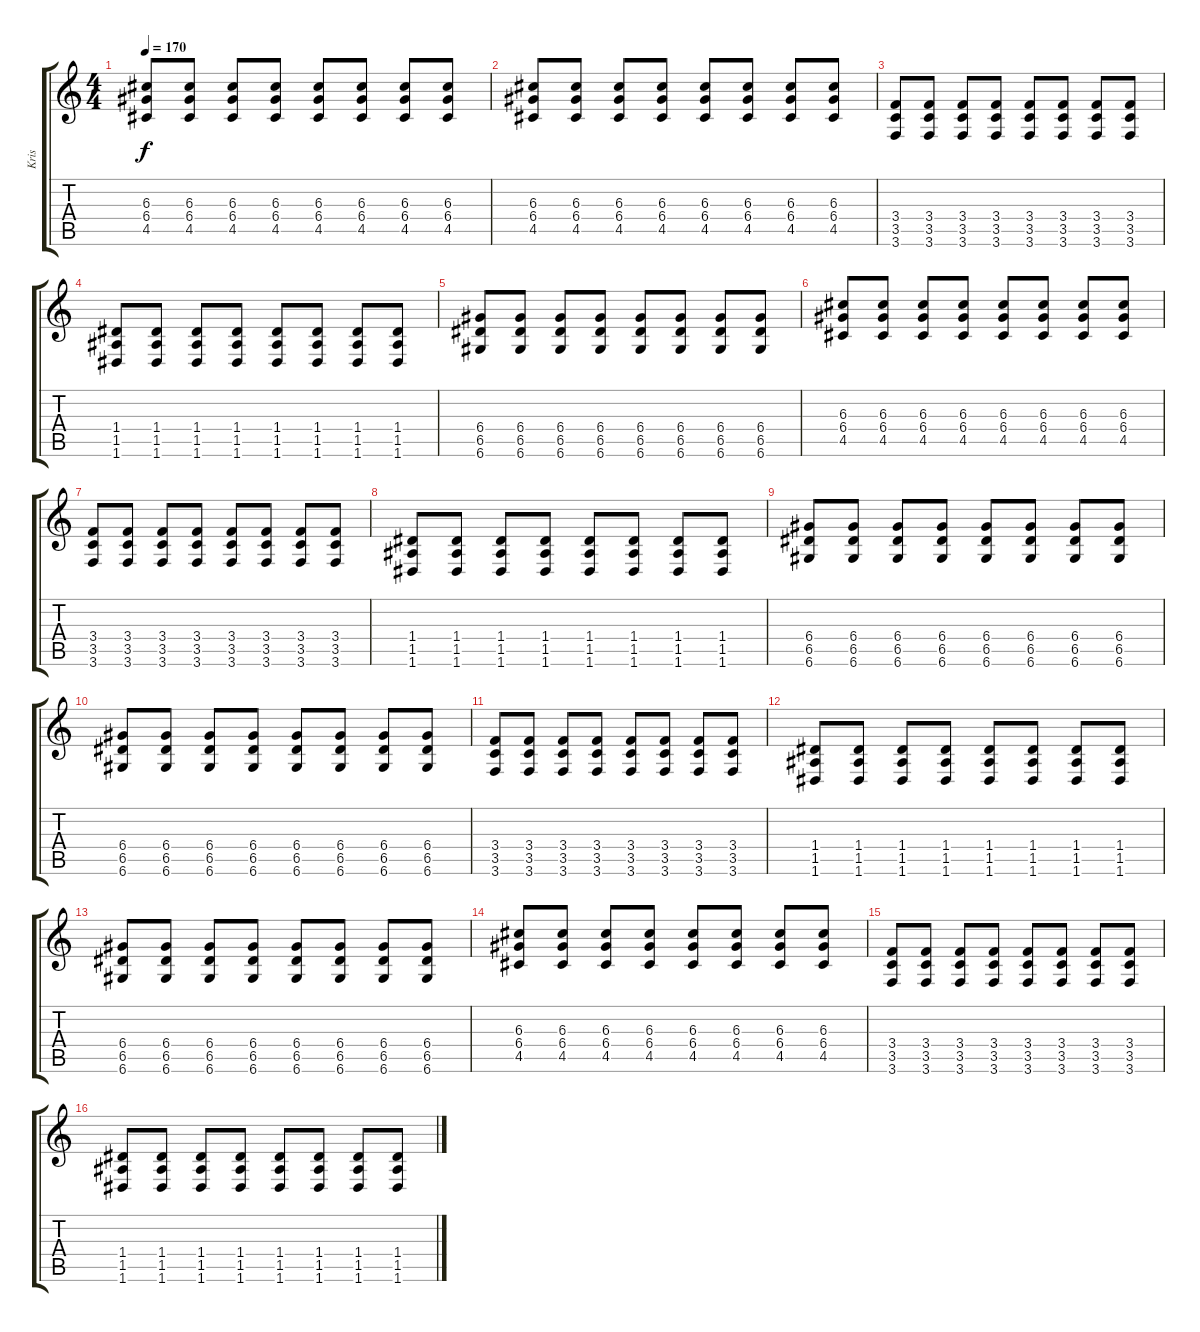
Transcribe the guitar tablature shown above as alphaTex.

\track ("Kris" "Kris") {instrument electricguitarmuted}
\staff {score tabs}
\tuning (E4 B3 G3 D3 A2 D2) {hide}
\ts (4 4)
\tempo 170
\clef g2
\ks c
(6.3 6.4 4.5).8{dy f} (6.3 6.4 4.5).8 (6.3 6.4 4.5).8 (6.3 6.4 4.5).8 (6.3 6.4 4.5).8 (6.3 6.4 4.5).8 (6.3 6.4 4.5).8 (6.3 6.4 4.5).8 |
(6.3 6.4 4.5).8 (6.3 6.4 4.5).8 (6.3 6.4 4.5).8 (6.3 6.4 4.5).8 (6.3 6.4 4.5).8 (6.3 6.4 4.5).8 (6.3 6.4 4.5).8 (6.3 6.4 4.5).8 |
(3.4 3.5 3.6).8{instrument distortionguitar} (3.4 3.5 3.6).8 (3.4 3.5 3.6).8 (3.4 3.5 3.6).8 (3.4 3.5 3.6).8 (3.4 3.5 3.6).8 (3.4 3.5 3.6).8 (3.4 3.5 3.6).8 |
(1.4 1.5 1.6).8 (1.4 1.5 1.6).8 (1.4 1.5 1.6).8 (1.4 1.5 1.6).8 (1.4 1.5 1.6).8 (1.4 1.5 1.6).8 (1.4 1.5 1.6).8 (1.4 1.5 1.6).8 |
(6.4 6.5 6.6).8 (6.4 6.5 6.6).8 (6.4 6.5 6.6).8 (6.4 6.5 6.6).8 (6.4 6.5 6.6).8 (6.4 6.5 6.6).8 (6.4 6.5 6.6).8 (6.4 6.5 6.6).8 |
(6.3 6.4 4.5).8 (6.3 6.4 4.5).8 (6.3 6.4 4.5).8 (6.3 6.4 4.5).8 (6.3 6.4 4.5).8 (6.3 6.4 4.5).8 (6.3 6.4 4.5).8 (6.3 6.4 4.5).8 |
(3.4 3.5 3.6).8{instrument distortionguitar} (3.4 3.5 3.6).8 (3.4 3.5 3.6).8 (3.4 3.5 3.6).8 (3.4 3.5 3.6).8 (3.4 3.5 3.6).8 (3.4 3.5 3.6).8 (3.4 3.5 3.6).8 |
(1.4 1.5 1.6).8 (1.4 1.5 1.6).8 (1.4 1.5 1.6).8 (1.4 1.5 1.6).8 (1.4 1.5 1.6).8 (1.4 1.5 1.6).8 (1.4 1.5 1.6).8 (1.4 1.5 1.6).8 |
(6.4 6.5 6.6).8 (6.4 6.5 6.6).8 (6.4 6.5 6.6).8 (6.4 6.5 6.6).8 (6.4 6.5 6.6).8 (6.4 6.5 6.6).8 (6.4 6.5 6.6).8 (6.4 6.5 6.6).8 |
(6.4 6.5 6.6).8 (6.4 6.5 6.6).8 (6.4 6.5 6.6).8 (6.4 6.5 6.6).8 (6.4 6.5 6.6).8 (6.4 6.5 6.6).8 (6.4 6.5 6.6).8 (6.4 6.5 6.6).8 |
(3.4 3.5 3.6).8{volume 11 instrument distortionguitar} (3.4 3.5 3.6).8 (3.4 3.5 3.6).8 (3.4 3.5 3.6).8 (3.4 3.5 3.6).8 (3.4 3.5 3.6).8 (3.4 3.5 3.6).8 (3.4 3.5 3.6).8 |
(1.4 1.5 1.6).8 (1.4 1.5 1.6).8 (1.4 1.5 1.6).8 (1.4 1.5 1.6).8 (1.4 1.5 1.6).8 (1.4 1.5 1.6).8 (1.4 1.5 1.6).8 (1.4 1.5 1.6).8 |
(6.4 6.5 6.6).8 (6.4 6.5 6.6).8 (6.4 6.5 6.6).8 (6.4 6.5 6.6).8 (6.4 6.5 6.6).8 (6.4 6.5 6.6).8 (6.4 6.5 6.6).8 (6.4 6.5 6.6).8 |
(6.3 6.4 4.5).8 (6.3 6.4 4.5).8 (6.3 6.4 4.5).8 (6.3 6.4 4.5).8 (6.3 6.4 4.5).8 (6.3 6.4 4.5).8 (6.3 6.4 4.5).8 (6.3 6.4 4.5).8 |
(3.4 3.5 3.6).8{instrument distortionguitar} (3.4 3.5 3.6).8 (3.4 3.5 3.6).8 (3.4 3.5 3.6).8 (3.4 3.5 3.6).8 (3.4 3.5 3.6).8 (3.4 3.5 3.6).8 (3.4 3.5 3.6).8 |
(1.4 1.5 1.6).8 (1.4 1.5 1.6).8 (1.4 1.5 1.6).8 (1.4 1.5 1.6).8 (1.4 1.5 1.6).8 (1.4 1.5 1.6).8 (1.4 1.5 1.6).8 (1.4 1.5 1.6).8
